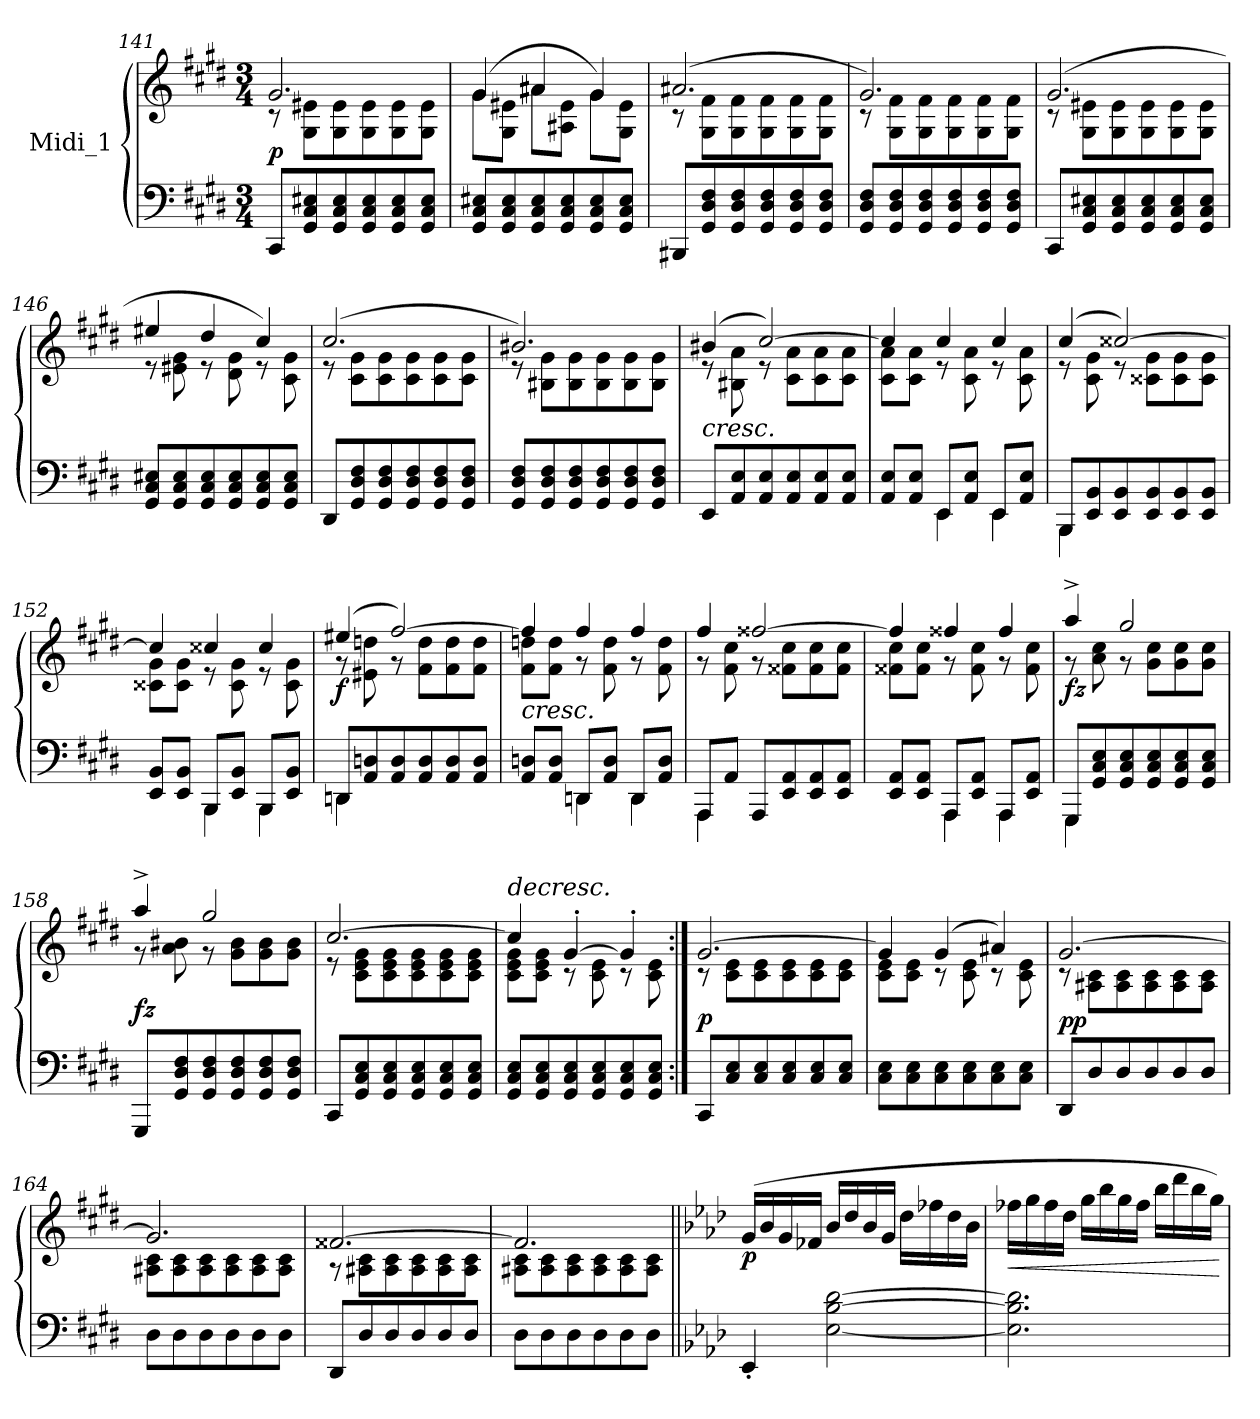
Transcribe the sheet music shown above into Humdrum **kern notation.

**kern	**kern	**dynam
*part1	*part1	*part1
*staff2	*staff1	*staff1/2
*I"Midi_1	*	*
!!LO:LB:g=z
*clefF4	*clefG2	*
*k[f#c#g#d#]	*k[f#c#g#d#]	*
*E:	*E:	*
*M3/4	*M3/4	*
=141	=141	=141
*	*^	*
!	!	!	!LO:DY:a=2
8CC#/L	2.g#/	8r	p
8GG#/ 8C#/ 8E#X/	.	8G#\ 8e#X\L	.
8GG#/ 8C#/ 8E#/	.	8G#\ 8e#\	.
8GG#/ 8C#/ 8E#/	.	8G#\ 8e#\	.
8GG#/ 8C#/ 8E#/	.	8G#\ 8e#\	.
8GG#/ 8C#/ 8E#/J	.	8G#\ 8e#\J	.
=142	=142	=142	=142
8GG#/ 8C#/ 8E#X/L	(>4g#/	8g#\L	.
8GG#/ 8C#/ 8E#/	.	8G#\ 8e#X\J	.
8GG#/ 8C#/ 8E#/	4a#X/	8a#\L	.
8GG#/ 8C#/ 8E#/	.	8A#X\ 8e#\J	.
8GG#/ 8C#/ 8E#/	4g#/)	8g#\L	.
8GG#/ 8C#/ 8E#/J	.	8G#\ 8e#\J	.
=143	=143	=143	=143
8BBB#X/L	(>2.a#X/	8r	.
8GG#/ 8D#/ 8F#/	.	8G#\ 8f#\L	.
8GG#/ 8D#/ 8F#/	.	8G#\ 8f#\	.
8GG#/ 8D#/ 8F#/	.	8G#\ 8f#\	.
8GG#/ 8D#/ 8F#/	.	8G#\ 8f#\	.
8GG#/ 8D#/ 8F#/J	.	8G#\ 8f#\J	.
=144	=144	=144	=144
8GG#/ 8D#/ 8F#/L	2.g#/)	8r	.
8GG#/ 8D#/ 8F#/	.	8G#\ 8f#\L	.
8GG#/ 8D#/ 8F#/	.	8G#\ 8f#\	.
8GG#/ 8D#/ 8F#/	.	8G#\ 8f#\	.
8GG#/ 8D#/ 8F#/	.	8G#\ 8f#\	.
8GG#/ 8D#/ 8F#/J	.	8G#\ 8f#\J	.
=145	=145	=145	=145
8CC#/L	(>2.g#/	8r	.
8GG#/ 8C#/ 8E#X/	.	8G#\ 8e#X\L	.
8GG#/ 8C#/ 8E#/	.	8G#\ 8e#\	.
8GG#/ 8C#/ 8E#/	.	8G#\ 8e#\	.
8GG#/ 8C#/ 8E#/	.	8G#\ 8e#\	.
8GG#/ 8C#/ 8E#/J	.	8G#\ 8e#\J	.
!!LO:LB:g=z	!!
=146	=146	=146	=146
8GG#/ 8C#/ 8E#X/L	4ee#X/	8r	.
8GG#/ 8C#/ 8E#/	.	8e#X\ 8g#\	.
8GG#/ 8C#/ 8E#/	4dd#/	8r	.
8GG#/ 8C#/ 8E#/	.	8d#\ 8g#\	.
8GG#/ 8C#/ 8E#/	4cc#/)	8r	.
8GG#/ 8C#/ 8E#/J	.	8c#\ 8g#\	.
!!LO:LB:g=z	!!
=147	=147	=147	=147
*^	*	*	*
8DD#/L	2ryy	(>2.cc#/	8r	.
8GG#/ 8D#/ 8F#/	.	.	8c#\ 8g#\L	.
8GG#/ 8D#/ 8F#/	.	.	8c#\ 8g#\	.
8GG#/ 8D#/ 8F#/	.	.	8c#\ 8g#\	.
8GG#/ 8D#/ 8F#/	4ryy	.	8c#\ 8g#\	.
8GG#/ 8D#/ 8F#/J	.	.	8c#\ 8g#\J	.
=148	=148	=148	=148	=148
8GG#/ 8D#/ 8F#/L	2ryy	2.b#X/)	8r	.
8GG#/ 8D#/ 8F#/	.	.	8B#X\ 8g#\L	.
8GG#/ 8D#/ 8F#/	.	.	8B#\ 8g#\	.
8GG#/ 8D#/ 8F#/	.	.	8B#\ 8g#\	.
8GG#/ 8D#/ 8F#/	4ryy	.	8B#\ 8g#\	.
8GG#/ 8D#/ 8F#/J	.	.	8B#\ 8g#\J	.
=149	=149	=149	=149	=149
!	!	!LO:TX:b:i:t=cresc.	!	!
8EE/L	2ryy	(>4b#X/	8r	.
8AA/ 8E/	.	.	8B#X\ 8a\	.
8AA/ 8E/	.	[2cc#/)	8r	.
8AA/ 8E/	.	.	8c#\ 8a\L	.
8AA/ 8E/	4ryy	.	8c#\ 8a\	.
8AA/ 8E/J	.	.	8c#\ 8a\J	.
=150	=150	=150	=150	=150
8AA/ 8E/L	4ryy	4cc#/]	8c#\ 8a\L	.
8AA/ 8E/J	.	.	8c#\ 8a\J	.
8EE/L	4EE\	4cc#/	8r	.
8AA/ 8E/J	.	.	8c#\ 8a\	.
8EE/L	4EE\	4cc#/	8r	.
8AA/ 8E/J	.	.	8c#\ 8a\	.
=151	=151	=151	=151	=151
8BBB/L	4BBB\	(>4cc#/	8r	.
8EE/ 8BB/	.	.	8c#\ 8g#\	.
8EE/ 8BB/	4ryy	[2cc##X/)	8r	.
8EE/ 8BB/	.	.	8c##X\ 8g#\L	.
8EE/ 8BB/	4ryy	.	8c##\ 8g#\	.
8EE/ 8BB/J	.	.	8c##\ 8g#\J	.
!!LO:LB:g=z	!!
=152	=152	=152	=152	=152
8EE/ 8BB/L	4ryy	4cc##/]	8c##X\ 8g#\L	.
8EE/ 8BB/J	.	.	8c##\ 8g#\J	.
8BBB/L	4BBB\	4cc##X/	8r	.
8EE/ 8BB/J	.	.	8c##\ 8g#\	.
8BBB/L	4BBB\	4cc##/	8r	.
8EE/ 8BB/J	.	.	8c##\ 8g#\	.
!!LO:LB:g=z	!!
=153	=153	=153	=153	=153
!	!	!	!	!LO:DY:b
8DDn/L	4DD\	(>4ee#X/	8r	f
8AA/ 8Dn/	.	.	8e#X\ 8ddn\	.
8AA/ 8D/	4ryy	[2ff#/)	8r	.
8AA/ 8D/	.	.	8f#\ 8dd\L	.
8AA/ 8D/	4ryy	.	8f#\ 8dd\	.
8AA/ 8D/J	.	.	8f#\ 8dd\J	.
=154	=154	=154	=154	=154
!LO:TX:a:i:t=cresc.	!	!	!	!
8AA/ 8Dn/L	4ryy	4ff#/]	8f#\ 8ddn\L	.
8AA/ 8D/J	.	.	8f#\ 8dd\J	.
8DDn/L	4DD\	4ff#/	8r	.
8AA/ 8D/J	.	.	8f#\ 8dd\	.
8DD/L	4DD\	4ff#/	8r	.
8AA/ 8D/J	.	.	8f#\ 8dd\	.
=155	=155	=155	=155	=155
8AAA/L	4AAA\	4ff#/	8r	.
8AA/J	.	.	8f#\ 8cc#\	.
8AAA/L	4ryy	[2ff##X/	8r	.
8EE/ 8AA/	.	.	8f##X\ 8cc#\L	.
8EE/ 8AA/	4ryy	.	8f##\ 8cc#\	.
8EE/ 8AA/J	.	.	8f##\ 8cc#\J	.
=156	=156	=156	=156	=156
8EE/ 8AA/L	4ryy	4ff##/]	8f##X\ 8cc#\L	.
8EE/ 8AA/J	.	.	8f##\ 8cc#\J	.
8AAA/L	4AAA\	4ff##X/	8r	.
8EE/ 8AA/J	.	.	8f##\ 8cc#\	.
8AAA/L	4AAA\	4ff##/	8r	.
8EE/ 8AA/J	.	.	8f##\ 8cc#\	.
=157	=157	=157	=157	=157
!	!	!	!	!LO:DY:b
8GGG#/L	4GGG#\	4aa^/	8r	fz
8GG#/ 8C#/ 8E/	.	.	8a\ 8cc#\	.
8GG#/ 8C#/ 8E/	4ryy	2gg#/	8r	.
8GG#/ 8C#/ 8E/	.	.	8g#\ 8cc#\L	.
8GG#/ 8C#/ 8E/	4ryy	.	8g#\ 8cc#\	.
8GG#/ 8C#/ 8E/J	.	.	8g#\ 8cc#\J	.
!!LO:LB:g=z	!!
=158	=158	=158	=158	=158
!	!	!	!	!LO:DY:a=2
8GGG#/L	2ryy	4aa^/	8r	fz
8GG#/ 8D#/ 8F#/	.	.	8a\ 8b#X\	.
8GG#/ 8D#/ 8F#/	.	2gg#/	8r	.
8GG#/ 8D#/ 8F#/	.	.	8g#\ 8b#\L	.
8GG#/ 8D#/ 8F#/	4ryy	.	8g#\ 8b#\	.
8GG#/ 8D#/ 8F#/J	.	.	8g#\ 8b#\J	.
*v	*v	*	*	*
!!LO:LB:g=z	!!
=159	=159	=159	=159
8CC#/L	[2.cc#/	8r	.
8GG#/ 8C#/ 8E/	.	8c#\ 8e\ 8g#\L	.
8GG#/ 8C#/ 8E/	.	8c#\ 8e\ 8g#\	.
8GG#/ 8C#/ 8E/	.	8c#\ 8e\ 8g#\	.
8GG#/ 8C#/ 8E/	.	8c#\ 8e\ 8g#\	.
8GG#/ 8C#/ 8E/J	.	8c#\ 8e\ 8g#\J	.
=160	=160	=160	=160
!	!LO:TX:a:i:t=decresc.	!	!
8GG#/ 8C#/ 8E/L	4cc#/]	8c#\ 8e\ 8g#\L	.
8GG#/ 8C#/ 8E/	.	8c#\ 8e\ 8g#\J	.
8GG#/ 8C#/ 8E/	[4g#'/	8r	.
8GG#/ 8C#/ 8E/	.	8c#\ 8e\	.
8GG#/ 8C#/ 8E/	4g#'/]	8r	.
8GG#/ 8C#/ 8E/J	.	8c#\ 8e\	.
=161:|!	=161:|!	=161:|!	=161:|!
!	!	!	!LO:DY:a=2
8CC#/L	[2.g#/	8r	p
8C#/ 8E/	.	8c#\ 8e\L	.
8C#/ 8E/	.	8c#\ 8e\	.
8C#/ 8E/	.	8c#\ 8e\	.
8C#/ 8E/	.	8c#\ 8e\	.
8C#/ 8E/J	.	8c#\ 8e\J	.
=162	=162	=162	=162
8C#\ 8E\L	4g#/]	8c#\ 8e\L	.
8C#\ 8E\	.	8c#\ 8e\J	.
8C#\ 8E\	(>4g#/	8r	.
8C#\ 8E\	.	8c#\ 8e\	.
8C#\ 8E\	4a#X/)	8r	.
8C#\ 8E\J	.	8c#\ 8e\	.
=163	=163	=163	=163
!	!	!	!LO:DY:a=2
8DD#/L	[2.g#/	8r	pp
8D#/	.	8A#X\ 8c#\L	.
8D#/	.	8A#\ 8c#\	.
8D#/	.	8A#\ 8c#\	.
8D#/	.	8A#\ 8c#\	.
8D#/J	.	8A#\ 8c#\J	.
!!LO:PB:g=z	!!
=164	=164	=164	=164
8D#\L	2.g#/]	8A#X\ 8c#\L	.
8D#\	.	8A#\ 8c#\	.
8D#\	.	8A#\ 8c#\	.
8D#\	.	8A#\ 8c#\	.
8D#\	.	8A#\ 8c#\	.
8D#\J	.	8A#\ 8c#\J	.
!!LO:LB:g=z	!!
=165	=165	=165	=165
8DD#/L	[2.f##X/	8r	.
8D#/	.	8A#X\ 8c#\L	.
8D#/	.	8A#\ 8c#\	.
8D#/	.	8A#\ 8c#\	.
8D#/	.	8A#\ 8c#\	.
8D#/J	.	8A#\ 8c#\J	.
=166	=166	=166	=166
8D#\L	2.f##/]	8A#X\ 8c#\L	.
8D#\	.	8A#\ 8c#\	.
8D#\	.	8A#\ 8c#\	.
8D#\	.	8A#\ 8c#\	.
8D#\	.	8A#\ 8c#\	.
8D#\J	.	8A#\ 8c#\J	.
=167||	=167||	=167||	=167||
*k[b-e-a-d-]	*k[b-e-a-d-]	*	*
*A-:	*A-:	*	*
!	!	!	!LO:DY:b
4EE-'/	(>16g/LL	2ryy	p
.	16b-/	.	.
.	16g/	.	.
.	16f-X/JJ	.	.
[2E-\ [2B-\ [2d-\	16b-/LL	.	.
.	16dd-/	.	.
.	16b-/	.	.
.	16g/JJ	.	.
.	16dd-\LL	4ryy	.
.	16ff-X\	.	.
.	16dd-\	.	.
.	16b-\JJ	.	.
!!LO:LB:g=z	!!
=168	=168	=168	=168
!	!	!	!LO:HP:b
2.E-\] 2.B-\] 2.d-\]	16ff-X\LL	2ryy	<
.	16gg\	.	.
.	16ff-\	.	.
.	16dd-\JJ	.	.
.	16gg\LL	.	.
.	16bb-\	.	.
.	16gg\	.	.
.	16ff-\JJ	.	.
.	16bb-\LL	4ryy	.
.	16ddd-\	.	.
.	16bb-\	.	.
.	16gg\JJ)	.	.
*	*v	*v	*
.	.	[
=	=	=
*-	*-	*-
